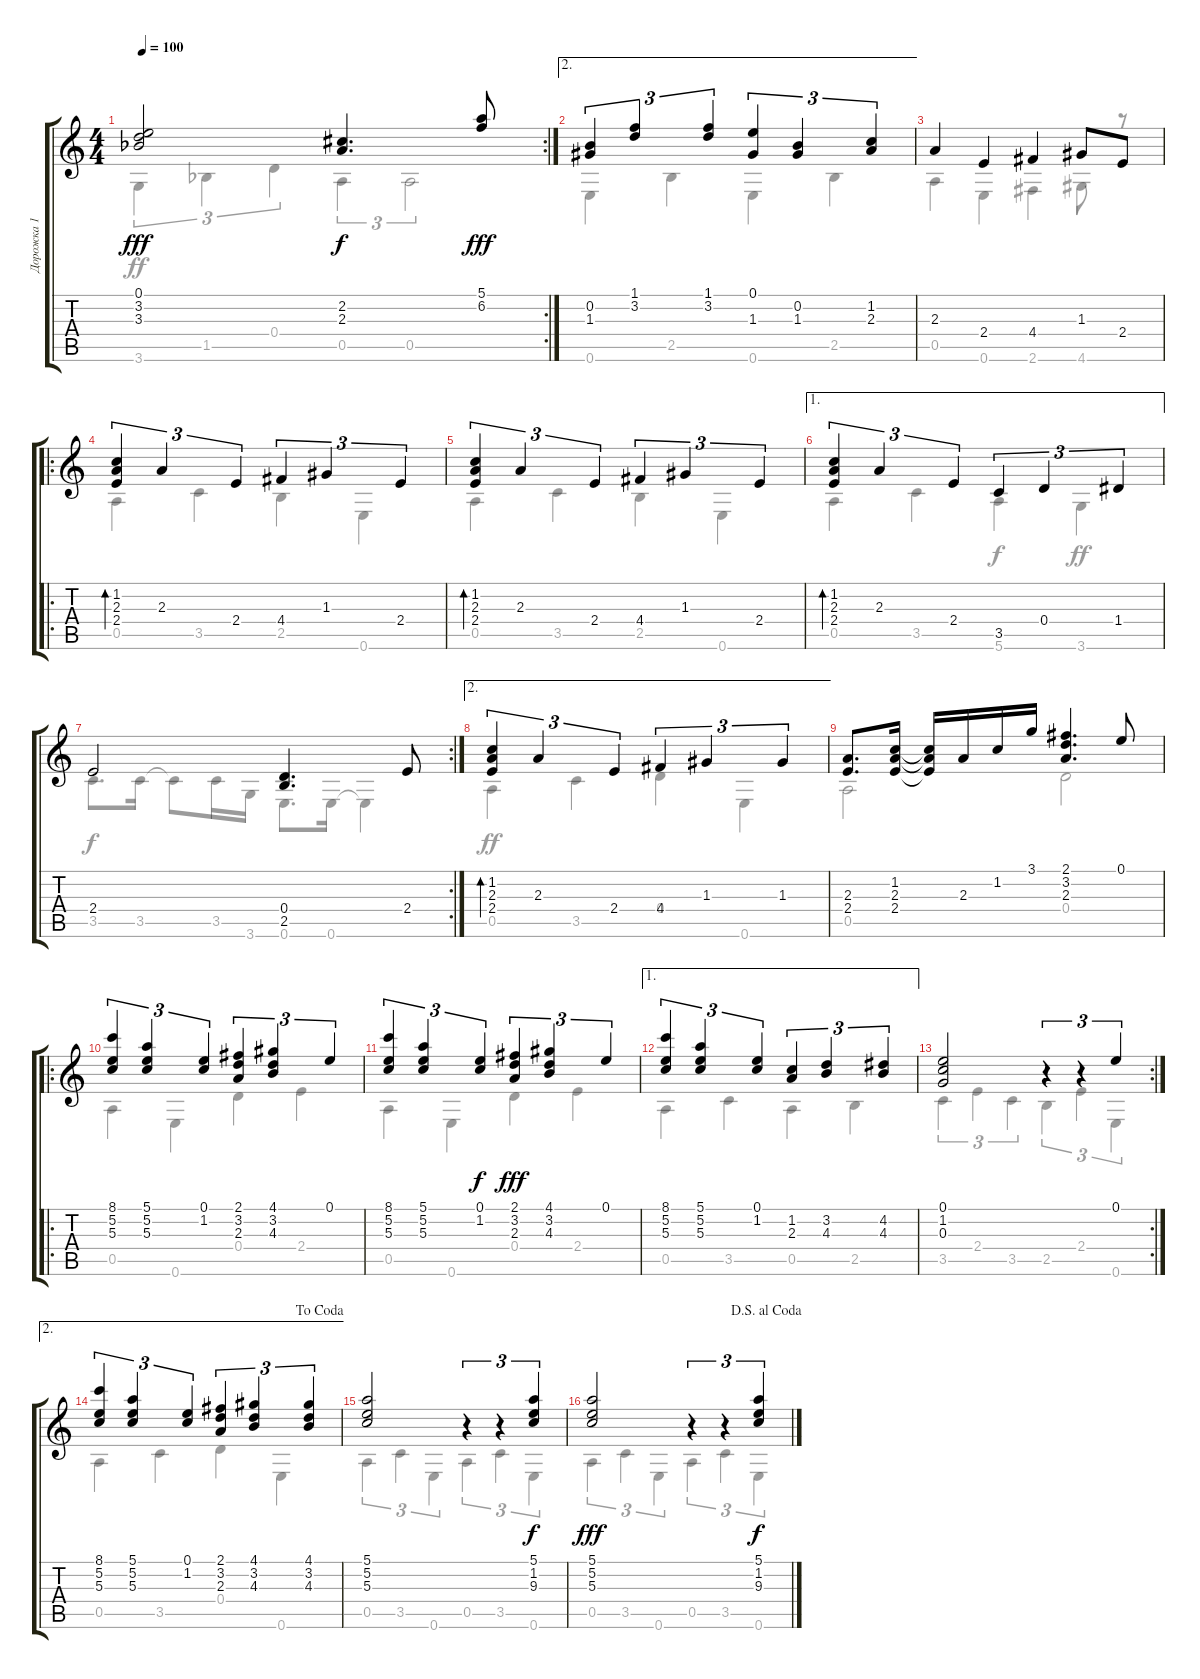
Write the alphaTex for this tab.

\track ("Дорожка 1" "Дорожка 1") {instrument acousticguitarsteel}
\staff {score tabs}
\tuning (E4 B3 G3 D3 A2 E2) {hide}
\voice
\rc 2
\ts (4 4)
\tempo 100
\clef g2
\ks c
(0.1 3.2 3.3{acc b}).2{dy fff} (2.2 2.3).4{d dy f} (5.1 6.2).8{dy fff} |
\ae 2
(0.2 1.3).4{tu (3 2)} (1.1 3.2).4{tu (3 2)} (1.1 3.2).4{tu (3 2)} (0.1 1.3).4{tu (3 2)} (0.2 1.3).4{tu (3 2)} (1.2 2.3).4{tu (3 2)} |
2.3.4 2.4.4 4.4.4 1.3.8 2.4.8 |
\ro
(1.2 2.3 2.4).4{tu (3 2) bd 240} 2.3.4{tu (3 2)} 2.4.4{tu (3 2)} 4.4.4{tu (3 2)} 1.3.4{tu (3 2)} 2.4.4{tu (3 2)} |
(1.2 2.3 2.4).4{tu (3 2) bd 240} 2.3.4{tu (3 2)} 2.4.4{tu (3 2)} 4.4.4{tu (3 2)} 1.3.4{tu (3 2)} 2.4.4{tu (3 2)} |
\ae 1
(1.2 2.3 2.4).4{tu (3 2) bd 240} 2.3.4{tu (3 2)} 2.4.4{tu (3 2)} 3.5.4{tu (3 2)} 0.4.4{tu (3 2)} 1.4.4{tu (3 2)} |
\rc 2
2.4.2 (0.4 2.5).4{d} 2.4.8 |
\ae 2
(1.2 2.3 2.4).4{tu (3 2) bd 240} 2.3.4{tu (3 2)} 2.4.4{tu (3 2)} 4.4.4{tu (3 2)} 1.3.4{tu (3 2)} 1.3.4{tu (3 2)} |
(2.3 2.4).8{d} (1.2 2.3 2.4).16 (1.2{t} 2.3{t} 2.4{t}).16 2.3.16 1.2.16 3.1.16 (2.1 3.2 2.3).4{d} 0.1.8 |
\ro
(8.1 5.2 5.3).4{tu (3 2)} (5.1 5.2 5.3).4{tu (3 2)} (0.1 1.2).4{tu (3 2)} (2.1 3.2 2.3).4{tu (3 2)} (4.1 3.2 4.3).4{tu (3 2)} 0.1.4{tu (3 2)} |
(8.1 5.2 5.3).4{tu (3 2)} (5.1 5.2 5.3).4{tu (3 2)} (0.1 1.2).4{tu (3 2) dy f} (2.1 3.2 2.3).4{tu (3 2) dy fff} (4.1 3.2 4.3).4{tu (3 2)} 0.1.4{tu (3 2)} |
\ae 1
(8.1 5.2 5.3).4{tu (3 2)} (5.1 5.2 5.3).4{tu (3 2)} (0.1 1.2).4{tu (3 2)} (1.2 2.3).4{tu (3 2)} (3.2 4.3).4{tu (3 2)} (4.2 4.3).4{tu (3 2)} |
\rc 2
(0.1 1.2 0.3).2 r.4{tu (3 2)} r.4{tu (3 2)} 0.1.4{tu (3 2)} |
\ae 2
\jump dacoda
(8.1 5.2 5.3).4{tu (3 2)} (5.1 5.2 5.3).4{tu (3 2)} (0.1 1.2).4{tu (3 2)} (2.1 3.2 2.3).4{tu (3 2)} (4.1 3.2 4.3).4{tu (3 2)} (4.1 3.2 4.3).4{tu (3 2)} |
(5.1 5.2 5.3).2 r.4{tu (3 2)} r.4{tu (3 2)} (5.1 1.2 9.3).4{tu (3 2) dy f} |
\jump dalsegnoalcoda
(5.1 5.2 5.3).2{dy fff} r.4{tu (3 2)} r.4{tu (3 2)} (5.1 1.2 9.3).4{tu (3 2) dy f}
\voice
\clef g2
\ottava regular
\simile none
\ks c
3.6.4{tu (3 2) dy ff} 1.5{acc b}.4{tu (3 2)} 0.4.4{tu (3 2)} 0.5.4{tu (3 2)} 0.5.2{tu (3 2)} |
0.6.4 2.5.4 0.6.4 2.5.4 |
0.5.4 0.6.4 2.6.4 4.6.8 r.8 |
0.5.4 3.5.4 2.5.4 0.6.4 |
0.5.4 3.5.4 2.5.4 0.6.4 |
0.5.4 3.5.4 5.6.4{dy f} 3.6.4{dy ff} |
3.5.8{d dy f} 3.5.16 3.5{t}.8 3.5.16 3.6.16 0.6.8{d} 0.6.16 0.6{t}.4 |
0.5.4{dy ff} 3.5.4 0.4.4 0.6.4 |
0.5.2 0.4.2 |
0.5.4 0.6.4 0.4.4 2.4.4 |
0.5.4 0.6.4 0.4.4 2.4.4 |
0.5.4 3.5.4 0.5.4 2.5.4 |
3.5.4{tu (3 2)} 2.4.4{tu (3 2)} 3.5.4{tu (3 2)} 2.5.4{tu (3 2)} 2.4.4{tu (3 2)} 0.6.4{tu (3 2)} |
0.5.4 3.5.4 0.4.4 0.6.4 |
0.5.4{tu (3 2)} 3.5.4{tu (3 2)} 0.6.4{tu (3 2)} 0.5.4{tu (3 2)} 3.5.4{tu (3 2)} 0.6.4{tu (3 2)} |
0.5.4{tu (3 2)} 3.5.4{tu (3 2)} 0.6.4{tu (3 2)} 0.5.4{tu (3 2)} 3.5.4{tu (3 2)} 0.6.4{tu (3 2)}
